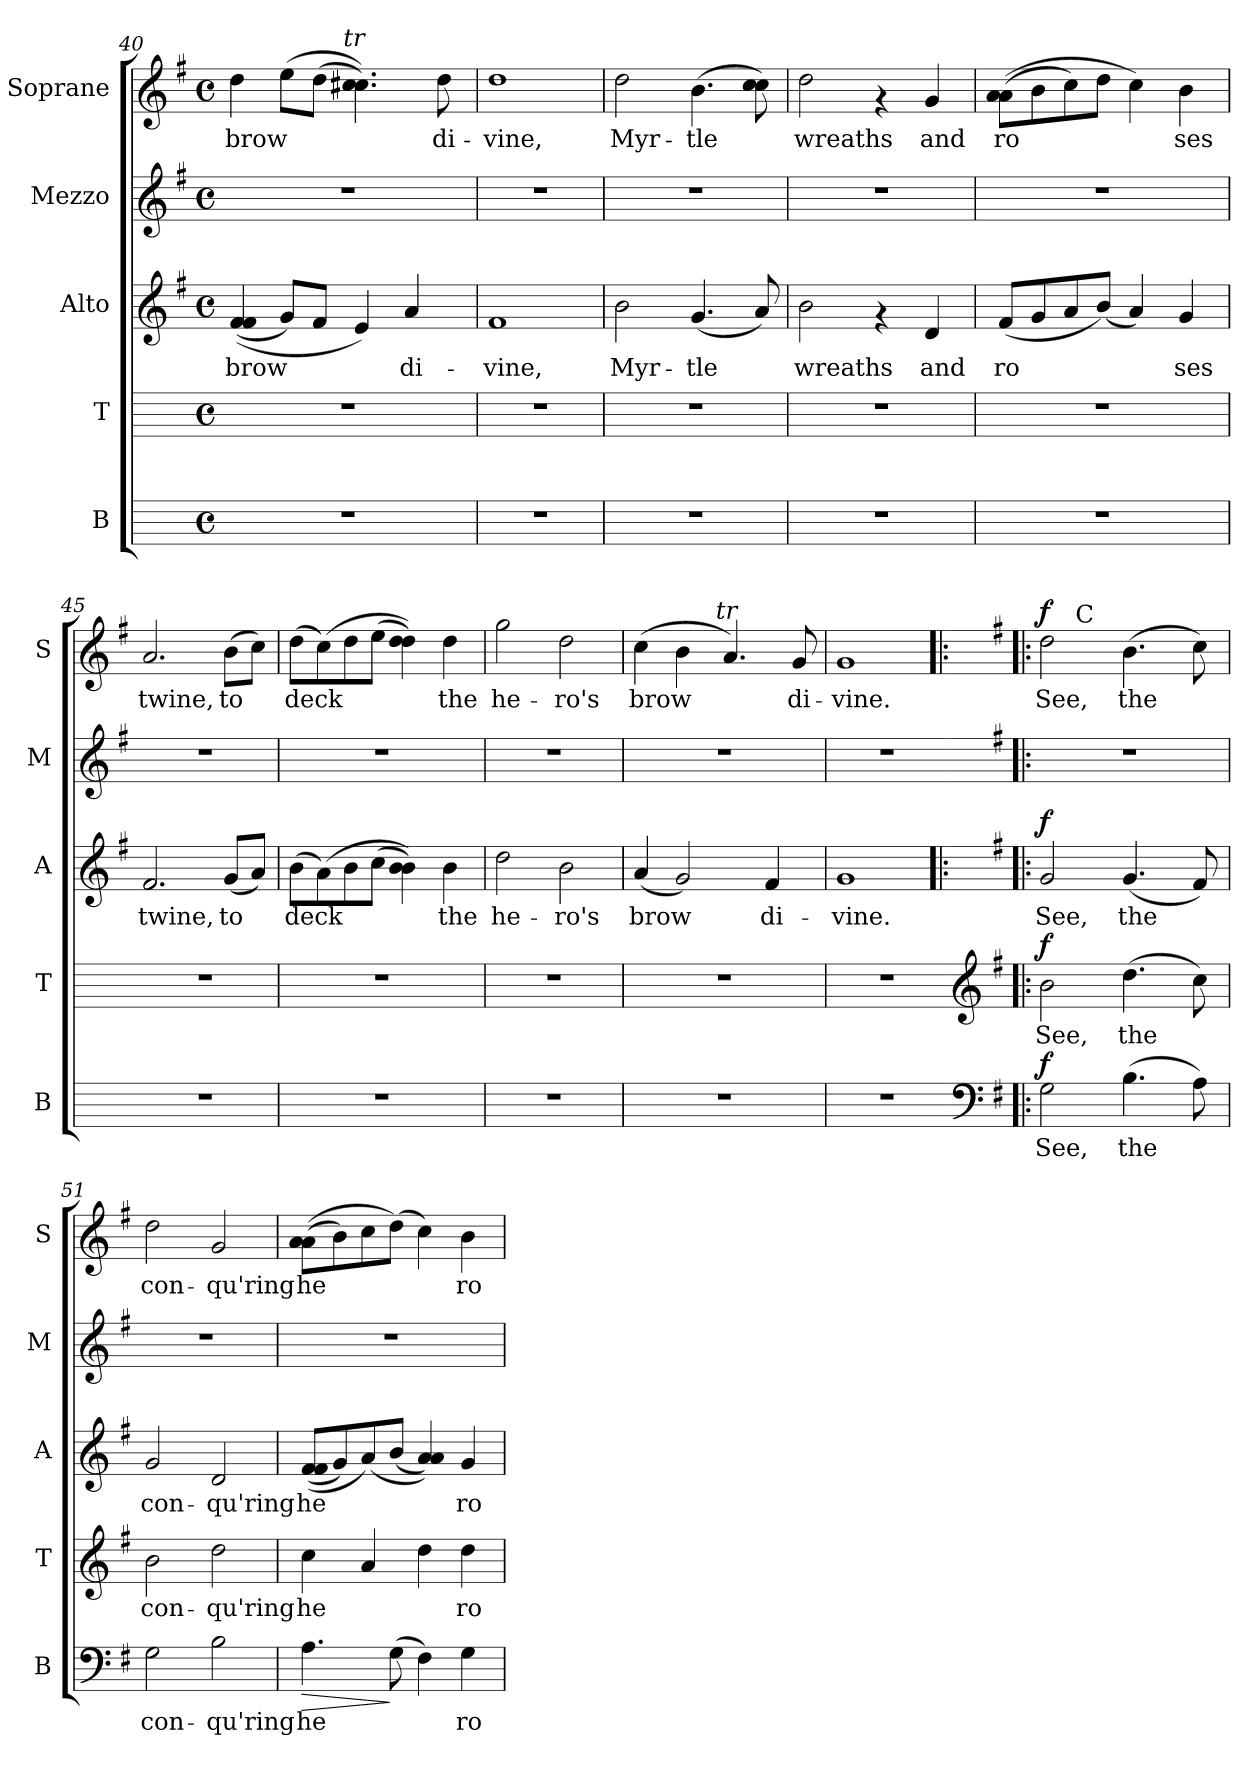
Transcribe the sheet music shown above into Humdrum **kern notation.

**kern	**text	**dynam	**kern	**text	**dynam	**kern	**text	**dynam	**kern	**kern	**text	**dynam
*part5	*part5	*part5	*part4	*part4	*part4	*part3	*part3	*part3	*part2	*part1	*part1	*part1
*staff5	*staff5	*staff5	*staff4	*staff4	*staff4	*staff3	*staff3	*staff3	*staff2	*staff1	*staff1	*staff1
*I"B	*	*	*I"T	*	*	*I"Alto	*	*	*I"Mezzo	*I"Soprane	*	*
*I'B	*	*	*I'T	*	*	*I'A	*	*	*I'M	*I'S	*	*
!!LO:LB:g=z
*	*	*	*	*	*	*clefG2	*	*	*clefG2	*clefG2	*	*
*k[]	*	*	*k[]	*	*	*k[f#]	*	*	*k[f#]	*k[f#]	*	*
*C:	*	*	*C:	*	*	*G:	*	*	*G:	*G:	*	*
*M4/4	*	*	*M4/4	*	*	*M4/4	*	*	*M4/4	*M4/4	*	*
*met(c)	*	*	*met(c)	*	*	*met(c)	*	*	*met(c)	*met(c)	*	*
=40	=40	=40	=40	=40	=40	=40	=40	=40	=40	=40	=40	=40
!	!	!	!	!	!	!	!LO:LY:b:cj	!	!	!	!LO:LY:b:cj	!
*	*	*	*	*	*	*	*	*	*	*^	*	*
1r	.	.	1r	.	.	(<(<4f#/ 4f#/	brow	.	1r	4dd\	4ryy	brow	.
!	!	!	!	!	!	!	!LO:LY:b:cj	!	!	!	!	!LO:LY:b:cj	!
.	.	.	.	.	.	8g/L)	.	.	.	(>8ee\L	8...ryy	.	.
!	!	!	!	!	!	!	!LO:LY:b:cj	!	!	!	!	!LO:LY:b:cj	!
.	.	.	.	.	.	8f#/J	.	.	.	(>8dd\J	.	.	.
!	!	!	!	!	!	!	!	!	!	!	!LO:TX:a:i:t=tr	!	!
.	.	.	.	.	.	.	.	.	.	.	2ryy	.	.
!	!	!	!	!	!	!	!LO:LY:b:cj	!	!	!	!	!LO:LY:b:cj	!
.	.	.	.	.	.	4e/)	.	.	.	4.cc#X\ 4.cc#X\))	.	.	.
!	!	!	!	!	!	!	!LO:LY:b:cj	!	!	!	!	!	!
.	.	.	.	.	.	4a/	di-	.	.	.	.	.	.
!	!	!	!	!	!	!	!	!	!	!	!	!LO:LY:b:cj	!
.	.	.	.	.	.	.	.	.	.	8dd\	.	di-	.
.	.	.	.	.	.	.	.	.	.	.	64ryy	.	.
=41	=41	=41	=41	=41	=41	=41	=41	=41	=41	=41	=41	=41	=41
!	!	!	!	!	!	!	!LO:LY:b:cj	!	!	!	!	!LO:LY:b:cj	!
*	*	*	*	*	*	*	*	*	*	*v	*v	*	*
1r	.	.	1r	.	.	1f#	-vine,	.	1r	1dd	-vine,	.
=42	=42	=42	=42	=42	=42	=42	=42	=42	=42	=42	=42	=42
!	!	!	!	!	!	!	!LO:LY:b:cj	!	!	!	!LO:LY:b:cj	!
1r	.	.	1r	.	.	2b\	Myr-	.	1r	2dd\	Myr-	.
!	!	!	!	!	!	!	!LO:LY:b:cj	!	!	!	!LO:LY:b:cj	!
.	.	.	.	.	.	(<4.g/	-tle	.	.	(>4.b\	-tle	.
!	!	!	!	!	!	!	!LO:LY:b:cj	!	!	!	!LO:LY:b:cj	!
.	.	.	.	.	.	8a/)	.	.	.	8cc\ 8cc\)	.	.
=43	=43	=43	=43	=43	=43	=43	=43	=43	=43	=43	=43	=43
!	!	!	!	!	!	!	!LO:LY:b:cj	!	!	!	!LO:LY:b:cj	!
1r	.	.	1r	.	.	2b\	wreaths	.	1r	2dd\	wreaths	.
.	.	.	.	.	.	4rf	.	.	.	4rf	.	.
!	!	!	!	!	!	!	!LO:LY:b:cj	!	!	!	!LO:LY:b:cj	!
.	.	.	.	.	.	4d/	and	.	.	4g/	and	.
=44	=44	=44	=44	=44	=44	=44	=44	=44	=44	=44	=44	=44
!	!	!	!	!	!	!	!LO:LY:b:cj	!	!	!	!LO:LY:b:cj	!
1r	.	.	1r	.	.	(<8f#/L	ro	.	1r	(>(>8a\ 8a\L	ro	.
!	!	!	!	!	!	!	!LO:LY:b:cj	!	!	!	!LO:LY:b:cj	!
.	.	.	.	.	.	8g/	.	.	.	8b\	.	.
!	!	!	!	!	!	!	!LO:LY:b:cj	!	!	!	!LO:LY:b:cj	!
.	.	.	.	.	.	8a/	.	.	.	8cc\)	.	.
!	!	!	!	!	!	!	!LO:LY:b:cj	!	!	!	!LO:LY:b:cj	!
.	.	.	.	.	.	(<8b/J)	.	.	.	8dd\J	.	.
!	!	!	!	!	!	!	!LO:LY:b:cj	!	!	!	!LO:LY:b:cj	!
.	.	.	.	.	.	4a/)	.	.	.	4cc\)	.	.
!	!	!	!	!	!	!	!LO:LY:b:cj	!	!	!	!LO:LY:b:cj	!
.	.	.	.	.	.	4g/	ses	.	.	4b\	ses	.
!!LO:LB:g=z
=45	=45	=45	=45	=45	=45	=45	=45	=45	=45	=45	=45	=45
!	!	!	!	!	!	!	!LO:LY:b:cj	!	!	!	!LO:LY:b:cj	!
1r	.	.	1r	.	.	2.f#/	twine,	.	1r	2.a/	twine,	.
!	!	!	!	!	!	!	!LO:LY:b:cj	!	!	!	!LO:LY:b:cj	!
.	.	.	.	.	.	(<8g/L	to	.	.	(>8b\L	to	.
!	!	!	!	!	!	!	!LO:LY:b:cj	!	!	!	!LO:LY:b:cj	!
.	.	.	.	.	.	8a/J)	.	.	.	8cc\J)	.	.
=46	=46	=46	=46	=46	=46	=46	=46	=46	=46	=46	=46	=46
!	!	!	!	!	!	!	!LO:LY:b:cj	!	!	!	!LO:LY:b:cj	!
1r	.	.	1r	.	.	(>8b\L	deck	.	1r	(>8dd\L	deck	.
!	!	!	!	!	!	!	!LO:LY:b:cj	!	!	!	!LO:LY:b:cj	!
.	.	.	.	.	.	(>8a\)	.	.	.	(>8cc\)	.	.
!	!	!	!	!	!	!	!LO:LY:b:cj	!	!	!	!LO:LY:b:cj	!
.	.	.	.	.	.	8b\	.	.	.	8dd\	.	.
!	!	!	!	!	!	!	!LO:LY:b:cj	!	!	!	!LO:LY:b:cj	!
.	.	.	.	.	.	(>8cc\J	.	.	.	(>8ee\J	.	.
!	!	!	!	!	!	!	!LO:LY:b:cj	!	!	!	!LO:LY:b:cj	!
.	.	.	.	.	.	4b\ 4b\))	.	.	.	4dd\ 4dd\))	.	.
!	!	!	!	!	!	!	!LO:LY:b:cj	!	!	!	!LO:LY:b:cj	!
.	.	.	.	.	.	4b\	the	.	.	4dd\	the	.
=47	=47	=47	=47	=47	=47	=47	=47	=47	=47	=47	=47	=47
!	!	!	!	!	!	!	!LO:LY:b:cj	!	!	!	!LO:LY:b:cj	!
1r	.	.	1r	.	.	2dd\	he-	.	1r	2gg\	he-	.
!	!	!	!	!	!	!	!LO:LY:b:cj	!	!	!	!LO:LY:b:cj	!
.	.	.	.	.	.	2b\	-ro's	.	.	2dd\	-ro's	.
=48	=48	=48	=48	=48	=48	=48	=48	=48	=48	=48	=48	=48
!	!	!	!	!	!	!	!LO:LY:b:cj	!	!	!	!LO:LY:b:cj	!
*	*	*	*	*	*	*	*	*	*	*^	*	*
1r	.	.	1r	.	.	(<4a/	brow	.	1r	(>4cc\	4ryy	brow	.
!	!	!	!	!	!	!	!LO:LY:b:cj	!	!	!	!	!LO:LY:b:cj	!
.	.	.	.	.	.	2g/)	.	.	.	4b\	8...ryy	.	.
!	!	!	!	!	!	!	!	!	!	!	!LO:TX:a:i:t=tr	!	!
.	.	.	.	.	.	.	.	.	.	.	2ryy	.	.
!	!	!	!	!	!	!	!	!	!	!	!	!LO:LY:b:cj	!
.	.	.	.	.	.	.	.	.	.	4.a/)	.	.	.
!	!	!	!	!	!	!	!LO:LY:b:cj	!	!	!	!	!	!
.	.	.	.	.	.	4f#/	di-	.	.	.	.	.	.
!	!	!	!	!	!	!	!	!	!	!	!	!LO:LY:b:cj	!
.	.	.	.	.	.	.	.	.	.	8g/	.	di-	.
.	.	.	.	.	.	.	.	.	.	.	64ryy	.	.
=49	=49	=49	=49	=49	=49	=49	=49	=49	=49	=49	=49	=49	=49
!	!	!	!	!	!	!	!LO:LY:b:cj	!	!	!	!	!LO:LY:b:cj	!
*	*	*	*	*	*	*	*	*	*	*v	*v	*	*
1r	.	.	1r	.	.	1g	-vine.	.	1r	1g	-vine.	.
!!LO:PB:g=z
=50!|:	=50!|:	=50!|:	=50!|:	=50!|:	=50!|:	=50!|:	=50!|:	=50!|:	=50	=50!|:	=50!|:	=50!|:
*clefF4	*	*	*clefG2	*	*	*	*	*	*	*	*	*
*k[f#]	*	*	*k[f#]	*	*	*	*	*	*	*	*	*
*G:	*	*	*G:	*	*	*	*	*	*	*	*	*
!	!LO:LY:b:cj	!LO:DY:a	!	!LO:LY:b:cj	!LO:DY:a	!	!LO:LY:b:cj	!LO:DY:a	!	!	!LO:LY:b:cj	!LO:DY:a
*	*	*	*	*	*	*	*	*	*	*^	*	*
2G\	See,	f	2b\	See,	f	2g/	See,	f	1r	2dd\	8.ryy	See,	f
!	!	!	!	!	!	!	!	!	!	!	!LO:TX:a:t=C	!	!
.	.	.	.	.	.	.	.	.	.	.	2ryy	.	.
!	!LO:LY:b:cj	!	!	!LO:LY:b:cj	!	!	!LO:LY:b:cj	!	!	!	!	!LO:LY:b:cj	!
(>4.B\	the	.	(>4.dd\	the	.	(<4.g/	the	.	.	(>4.b\	.	the	.
.	.	.	.	.	.	.	.	.	.	.	4ryy	.	.
!	!LO:LY:b:cj	!	!	!LO:LY:b:cj	!	!	!LO:LY:b:cj	!	!	!	!	!LO:LY:b:cj	!
8A\)	.	.	8cc\)	.	.	8f#/)	.	.	.	8cc\)	.	.	.
.	.	.	.	.	.	.	.	.	.	.	16ryy	.	.
=51	=51	=51	=51	=51	=51	=51	=51	=51	=51	=51	=51	=51	=51
!	!LO:LY:b:cj	!	!	!LO:LY:b:cj	!	!	!LO:LY:b:cj	!	!	!	!	!LO:LY:b:cj	!
*	*	*	*	*	*	*	*	*	*	*v	*v	*	*
2G\	con-	.	2b\	con-	.	2g/	con-	.	1r	2dd\	con-	.
!	!LO:LY:b:cj	!	!	!LO:LY:b:cj	!	!	!LO:LY:b:cj	!	!	!	!LO:LY:b:cj	!
2B\	-qu'ring	.	2dd\	-qu'ring	.	2d/	-qu'ring	.	.	2g/	-qu'ring	.
=52	=52	=52	=52	=52	=52	=52	=52	=52	=52	=52	=52	=52
!	!LO:LY:b:cj	!LO:HP:b	!	!LO:LY:b:cj	!	!	!LO:LY:b:cj	!	!	!	!LO:LY:b:cj	!
4.A\	he	>	4cc\	he	.	(<(<8f#/ 8f#/L	he	.	1r	(>(>8a\ 8a\L	he	.
!	!	!	!	!	!	!	!LO:LY:b:cj	!	!	!	!LO:LY:b:cj	!
.	.	.	.	.	.	8g/)	.	.	.	8b\)	.	.
!	!	!	!	!LO:LY:b:cj	!	!	!LO:LY:b:cj	!	!	!	!LO:LY:b:cj	!
.	.	.	4a/	.	.	(<8a/)	.	.	.	8cc\	.	.
!	!LO:LY:b:cj	!	!	!	!	!	!LO:LY:b:cj	!	!	!	!LO:LY:b:cj	!
(>8G\	.	]	.	.	.	(<8b/J	.	.	.	(>8dd\J)	.	.
!	!LO:LY:b:cj	!	!	!LO:LY:b:cj	!	!	!LO:LY:b:cj	!	!	!	!LO:LY:b:cj	!
4F#\)	.	.	4dd\	.	.	4a/ 4a/))	.	.	.	4cc\)	.	.
!	!LO:LY:b:cj	!	!	!LO:LY:b:cj	!	!	!LO:LY:b:cj	!	!	!	!LO:LY:b:cj	!
4G\	ro	.	4dd\	ro	.	4g/	ro	.	.	4b\	ro	.
=	=	=	=	=	=	=	=	=	=	=	=	=
*-	*-	*-	*-	*-	*-	*-	*-	*-	*-	*-	*-	*-
